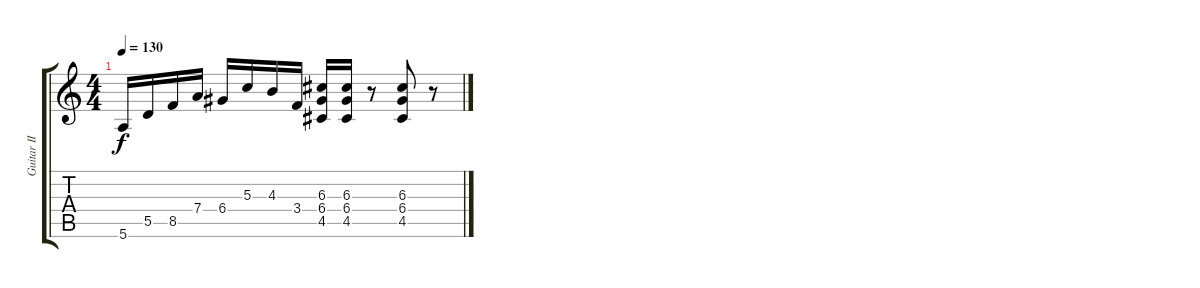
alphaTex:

\track ("Guitar II" "Guitar II") {instrument overdrivenguitar}
\staff {score tabs}
\tuning (E4 B3 G3 D3 A2 E2) {hide}
\ts (4 4)
\tempo 130
\clef g2
\ks c
5.6.16{dy f} 5.5.16 8.5.16 7.4.16 6.4.16 5.3.16 4.3.16 3.4.16 (6.3 6.4 4.5).16 (6.3 6.4 4.5).16 r.8 (6.3 6.4 4.5).8 r.8
